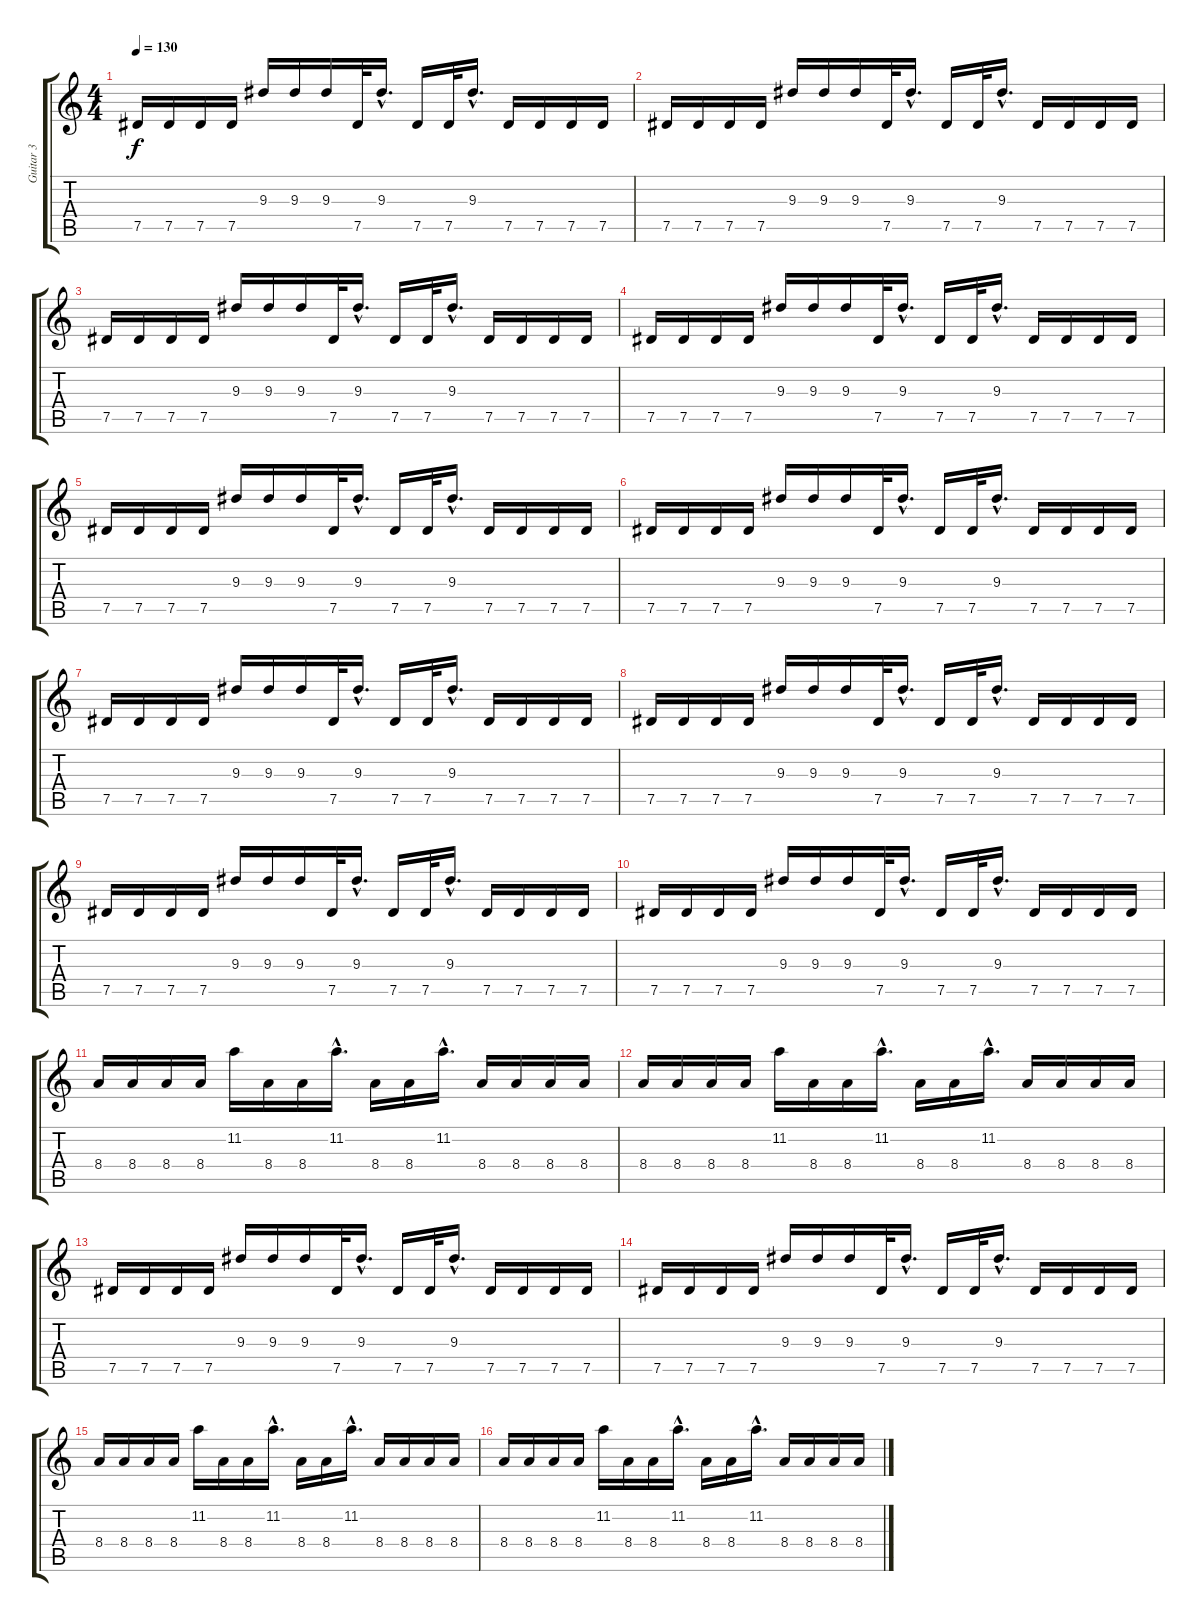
\track ("Guitar 3" "Guitar 3") {instrument acousticguitarnylon}
\staff {score tabs}
\tuning (Eb4 Bb3 Gb3 Db3 Ab2 Eb2) {hide}
\ts (4 4)
\tempo 130
\clef g2
\ks c
7.5.16{dy f} 7.5.16 7.5.16 7.5.16 9.3.16 9.3.16 9.3.16 7.5.32 9.3{hac}.16{d} 7.5.16 7.5.32 9.3{hac}.16{d} 7.5.16 7.5.16 7.5.16 7.5.16 |
7.5.16 7.5.16 7.5.16 7.5.16 9.3.16 9.3.16 9.3.16 7.5.32 9.3{hac}.16{d} 7.5.16 7.5.32 9.3{hac}.16{d} 7.5.16 7.5.16 7.5.16 7.5.16 |
7.5.16 7.5.16 7.5.16 7.5.16 9.3.16 9.3.16 9.3.16 7.5.32 9.3{hac}.16{d} 7.5.16 7.5.32 9.3{hac}.16{d} 7.5.16 7.5.16 7.5.16 7.5.16 |
7.5.16 7.5.16 7.5.16 7.5.16 9.3.16 9.3.16 9.3.16 7.5.32 9.3{hac}.16{d} 7.5.16 7.5.32 9.3{hac}.16{d} 7.5.16 7.5.16 7.5.16 7.5.16 |
7.5.16 7.5.16 7.5.16 7.5.16 9.3.16 9.3.16 9.3.16 7.5.32 9.3{hac}.16{d} 7.5.16 7.5.32 9.3{hac}.16{d} 7.5.16 7.5.16 7.5.16 7.5.16 |
7.5.16 7.5.16 7.5.16 7.5.16 9.3.16 9.3.16 9.3.16 7.5.32 9.3{hac}.16{d} 7.5.16 7.5.32 9.3{hac}.16{d} 7.5.16 7.5.16 7.5.16 7.5.16 |
7.5.16 7.5.16 7.5.16 7.5.16 9.3.16 9.3.16 9.3.16 7.5.32 9.3{hac}.16{d} 7.5.16 7.5.32 9.3{hac}.16{d} 7.5.16 7.5.16 7.5.16 7.5.16 |
7.5.16 7.5.16 7.5.16 7.5.16 9.3.16 9.3.16 9.3.16 7.5.32 9.3{hac}.16{d} 7.5.16 7.5.32 9.3{hac}.16{d} 7.5.16 7.5.16 7.5.16 7.5.16 |
7.5.16 7.5.16 7.5.16 7.5.16 9.3.16 9.3.16 9.3.16 7.5.32 9.3{hac}.16{d} 7.5.16 7.5.32 9.3{hac}.16{d} 7.5.16 7.5.16 7.5.16 7.5.16 |
7.5.16 7.5.16 7.5.16 7.5.16 9.3.16 9.3.16 9.3.16 7.5.32 9.3{hac}.16{d} 7.5.16 7.5.32 9.3{hac}.16{d} 7.5.16 7.5.16 7.5.16 7.5.16 |
8.4.16 8.4.16 8.4.16 8.4.16 11.2.16 8.4.16 8.4.16 11.2{hac}.16{d} 8.4.16 8.4.16 11.2{hac}.16{d} 8.4.16 8.4.16 8.4.16 8.4.16 |
8.4.16 8.4.16 8.4.16 8.4.16 11.2.16 8.4.16 8.4.16 11.2{hac}.16{d} 8.4.16 8.4.16 11.2{hac}.16{d} 8.4.16 8.4.16 8.4.16 8.4.16 |
7.5.16 7.5.16 7.5.16 7.5.16 9.3.16 9.3.16 9.3.16 7.5.32 9.3{hac}.16{d} 7.5.16 7.5.32 9.3{hac}.16{d} 7.5.16 7.5.16 7.5.16 7.5.16 |
7.5.16 7.5.16 7.5.16 7.5.16 9.3.16 9.3.16 9.3.16 7.5.32 9.3{hac}.16{d} 7.5.16 7.5.32 9.3{hac}.16{d} 7.5.16 7.5.16 7.5.16 7.5.16 |
8.4.16 8.4.16 8.4.16 8.4.16 11.2.16 8.4.16 8.4.16 11.2{hac}.16{d} 8.4.16 8.4.16 11.2{hac}.16{d} 8.4.16 8.4.16 8.4.16 8.4.16 |
8.4.16 8.4.16 8.4.16 8.4.16 11.2.16 8.4.16 8.4.16 11.2{hac}.16{d} 8.4.16 8.4.16 11.2{hac}.16{d} 8.4.16 8.4.16 8.4.16 8.4.16
